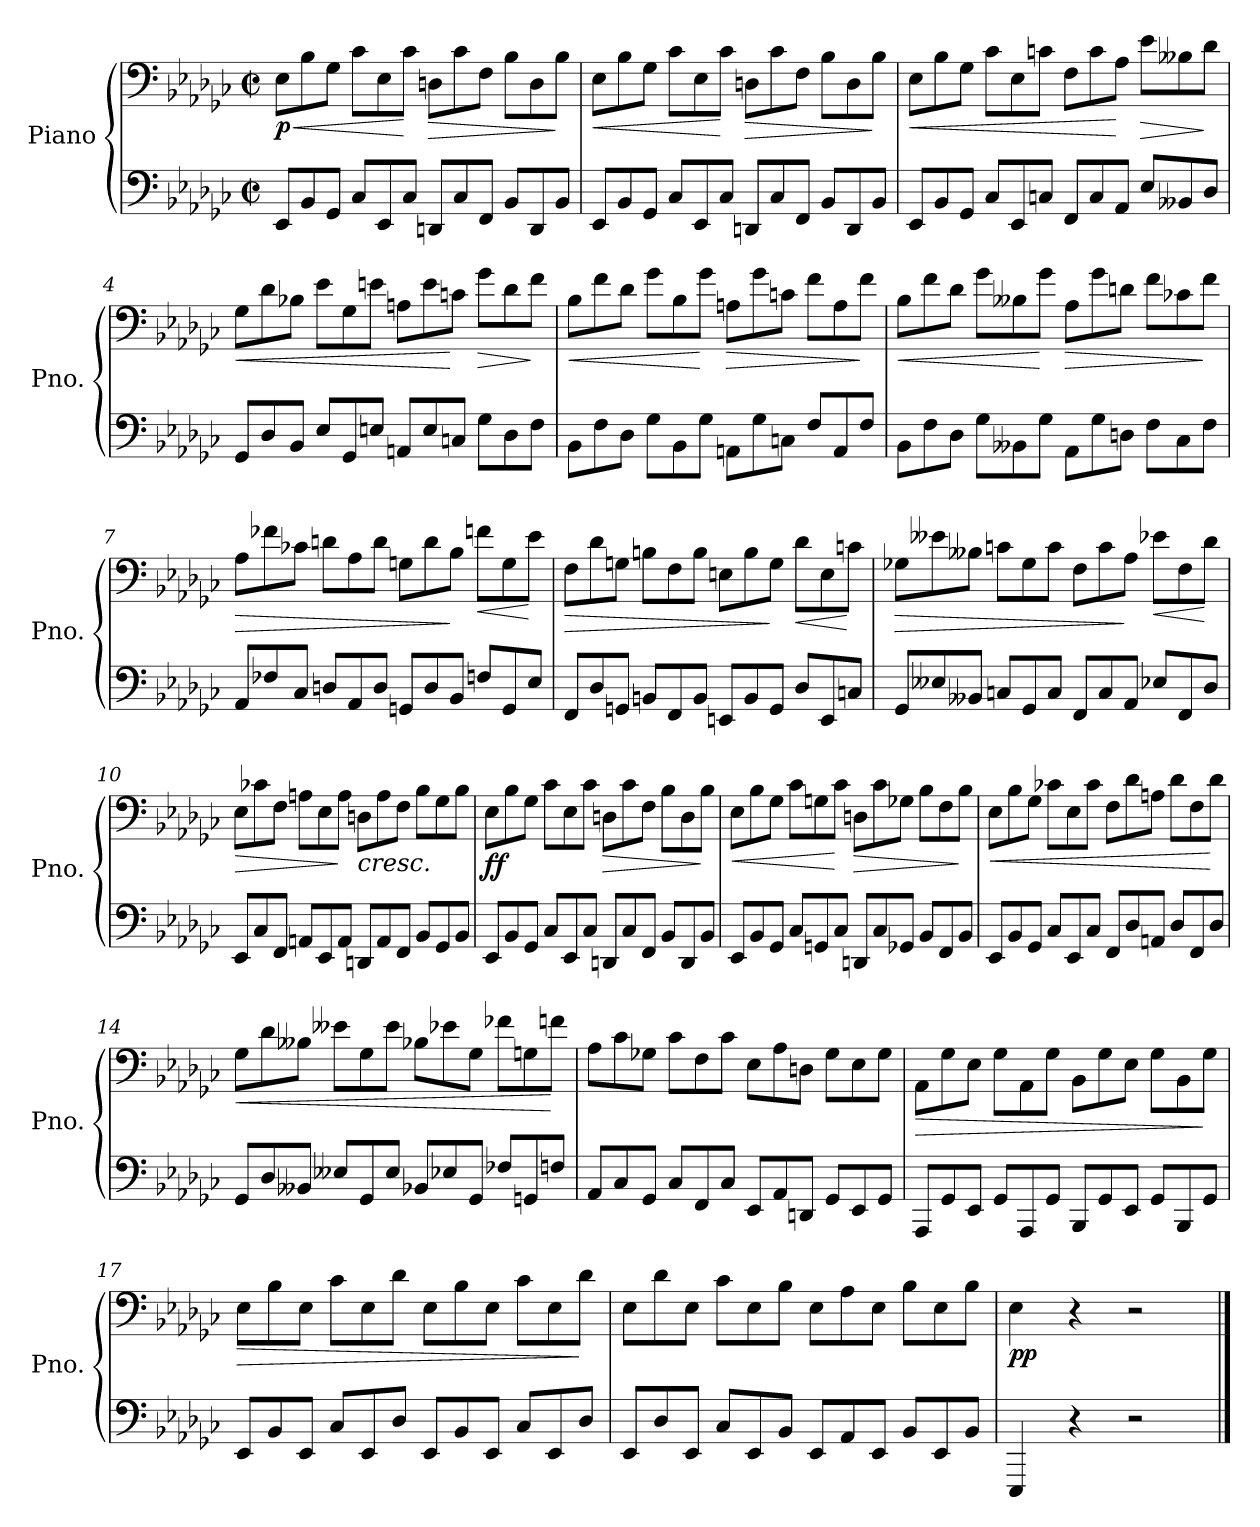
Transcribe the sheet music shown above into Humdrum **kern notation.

**kern	**kern	**dynam
*part1	*part1	*part1
*staff2	*staff1	*staff1/2
*I"Piano	*	*
*I'Pno.	*	*
*clefF4	*clefF4	*
*k[b-e-a-d-g-c-]	*k[b-e-a-d-g-c-]	*
*M2/2	*M2/2	*
*met(c|)	*met(c|)	*
*Xtuplet	*Xtuplet	*
=1	=1	=1
!	!	!LO:HP:b
!	!	!LO:DY:n=1:b
12EE-/L	12E-\L	< p
12BB-/	12B-\	.
12GG-/J	12G-\J	.
12C-/L	12c-\L	.
12EE-/	12E-\	.
12C-/J	12c-\J	[
!	!	!LO:HP:b
12DDn/L	12Dn\L	>
12C-/	12c-\	.
12FF/J	12F\J	.
12BB-/L	12B-\L	.
12DD/	12D\	.
12BB-/J	12B-\J	]
=2	=2	=2
!	!	!LO:HP:b
12EE-/L	12E-\L	<
12BB-/	12B-\	.
12GG-/J	12G-\J	.
12C-/L	12c-\L	.
12EE-/	12E-\	.
12C-/J	12c-\J	[
!	!	!LO:HP:b
12DDn/L	12Dn\L	>
12C-/	12c-\	.
12FF/J	12F\J	.
12BB-/L	12B-\L	.
12DD/	12D\	.
12BB-/J	12B-\J	]
=3	=3	=3
!	!	!LO:HP:b
12EE-/L	12E-\L	<
12BB-/	12B-\	.
12GG-/J	12G-\J	.
12C-/L	12c-\L	.
12EE-/	12E-\	.
12Cn/J	12cn\J	.
12FF/L	12F\L	.
12C/	12c\	.
12AA-/J	12A-\J	[
!	!	!LO:HP:b
12E-/L	12e-\L	>
12BB--X/	12B--X\	.
12D-/J	12d-\J	]
!!LO:LB:g=z
=4	=4	=4
!	!	!LO:HP:b
12GG-/L	12G-\L	<
12D-/	12d-\	.
12BB-/J	12B-X\J	.
12E-/L	12e-\L	.
12GG-/	12G-\	.
12En/J	12en\J	.
12AAn/L	12An\L	.
12E/	12e\	.
12Cn/J	12cn\J	[
!	!	!LO:HP:b
12G-\L	12g-\L	>
12D-\	12d-\	.
12F\J	12f\J	]
=5	=5	=5
!	!	!LO:HP:b
12BB-\L	12B-\L	<
12F\	12f\	.
12D-\J	12d-\J	.
12G-\L	12g-\L	.
12BB-\	12B-\	.
12G-\J	12g-\J	[
!	!	!LO:HP:b
12AAn\L	12An\L	>
12G-\	12g-\	.
12Cn\J	12cn\J	.
12F/L	12f\L	.
12AA/	12A\	.
12F/J	12f\J	]
!!LO:PB:g=z
=6	=6	=6
!	!	!LO:HP:b
12BB-\L	12B-\L	<
12F\	12f\	.
12D-\J	12d-\J	.
12G-\L	12g-\L	.
12BB--X\	12B--X\	.
12G-\J	12g-\J	[
!	!	!LO:HP:b
12AA-\L	12A-\L	>
12G-\	12g-\	.
12Dn\J	12dn\J	.
12F\L	12f\L	.
12C-\	12c-X\	.
12F\J	12f\J	]
=7	=7	=7
!	!	!LO:HP:b
12AA-/L	12A-\L	>
12F-X/	12f-X\	.
12C-/J	12c-X\J	.
12Dn/L	12dn\L	.
12AA-/	12A-\	.
12D/J	12d\J	.
12GGn/L	12Gn\L	.
12D/	12d\	.
12BB-/J	12B-\J	]
!	!	!LO:HP:b
12Fn/L	12fn\L	<
12GG/	12G\	.
12E-/J	12e-\J	[
!!LO:PB:g=z
=8	=8	=8
!	!	!LO:HP:b
12FF/L	12F\L	>
12D-/	12d-\	.
12GGn/J	12Gn\J	.
12BBn/L	12Bn\L	.
12FF/	12F\	.
12BB/J	12B\J	.
12EEn/L	12En\L	.
12BB/	12B\	.
12GG/J	12G\J	]
!	!	!LO:HP:b
12D-/L	12d-\L	<
12EE/	12E\	.
12Cn/J	12cn\J	[
=9	=9	=9
!	!	!LO:HP:b
12GG-/L	12G-X\L	>
12E--X/	12e--X\	.
12BB--X/J	12B--X\J	.
12Cn/L	12cn\L	.
12GG-/	12G-\	.
12C/J	12c\J	.
12FF/L	12F\L	.
12C/	12c\	.
12AA-/J	12A-\J	]
!	!	!LO:HP:b
12E-X/L	12e-X\L	<
12FF/	12F\	.
12D-/J	12d-\J	[
!!LO:PB:g=z
=10	=10	=10
!	!	!LO:HP:b
12EE-/L	12E-\L	>
12C-/	12c-X\	.
12FF/J	12F\J	.
12AAn/L	12An\L	.
12EE-/	12E-\	.
12AA/J	12A\J	]
!	!	!LO:HP:b
12DDn/L	12Dn\L	<
12AA/	12A\	.
12FF/J	12F\J	.
12BB-/L	12B-\L	.
12GG-/	12G-\	.
12BB-/J	12B-\J	.
=11	=11	=11
!	!	!LO:DY:b
12EE-/L	12E-\L	ff
12BB-/	12B-\	.
12GG-/J	12G-\J	.
12C-/L	12c-\L	.
12EE-/	12E-\	.
12C-/J	12c-\J	[
!	!	!LO:HP:b
12DDn/L	12Dn\L	>
12C-/	12c-\	.
12FF/J	12F\J	.
12BB-/L	12B-\L	.
12DD/	12D\	.
12BB-/J	12B-\J	]
=12	=12	=12
!	!	!LO:HP:b
12EE-/L	12E-\L	<
12BB-/	12B-\	.
12GG-/J	12G-\J	.
12C-/L	12c-\L	.
12GGn/	12Gn\	.
12C-/J	12c-\J	[
!	!	!LO:HP:b
12DDn/L	12Dn\L	>
12C-/	12c-\	.
12GG-X/J	12G-X\J	.
12BB-/L	12B-\L	.
12FF/	12F\	.
12BB-/J	12B-\J	]
!!LO:PB:g=z
=13	=13	=13
!	!	!LO:HP:b
12EE-/L	12E-\L	<
12BB-/	12B-\	.
12GG-/J	12G-\J	.
12C-/L	12c-X\L	.
12EE-/	12E-\	.
12C-/J	12c-\J	.
12FF/L	12F\L	.
12D-/	12d-\	.
12AAn/J	12An\J	.
12D-/L	12d-\L	.
12FF/	12F\	.
12D-/J	12d-\J	[
=14	=14	=14
!	!	!LO:HP:b
12GG-/L	12G-\L	<
12D-/	12d-\	.
12BB--X/J	12B--X\J	.
12E--X/L	12e--X\L	.
12GG-/	12G-\	.
12E--/J	12e--\J	.
12BB-X/L	12B-X\L	.
12E-X/	12e-X\	.
12GG-/J	12G-\J	.
12F-X/L	12f-X\L	.
12GGn/	12Gn\	.
12Fn/J	12fn\J	[
!!LO:PB:g=z
=15	=15	=15
12AA-/L	12A-\L	.
12C-/	12c-\	.
12GG-/J	12G-X\J	.
12C-/L	12c-\L	.
12FF/	12F\	.
12C-/J	12c-\J	.
12EE-/L	12E-\L	.
12AA-/	12A-\	.
12DDn/J	12Dn\J	.
12GG-/L	12G-\L	.
12EE-/	12E-\	.
12GG-/J	12G-\J	.
=16	=16	=16
!	!	!LO:HP:b
12AAA-/L	12AA-\L	>
12GG-/	12G-\	.
12EE-/J	12E-\J	.
12GG-/L	12G-\L	.
12AAA-/	12AA-\	.
12GG-/J	12G-\J	.
12BBB-/L	12BB-\L	.
12GG-/	12G-\	.
12EE-/J	12E-\J	.
12GG-/L	12G-\L	.
12BBB-/	12BB-\	.
12GG-/J	12G-\J	]
=17	=17	=17
!	!	!LO:HP:b
12EE-/L	12E-\L	>
12BB-/	12B-\	.
12EE-/J	12E-\J	.
12C-/L	12c-\L	.
12EE-/	12E-\	.
12D-/J	12d-\J	.
12EE-/L	12E-\L	.
12BB-/	12B-\	.
12EE-/J	12E-\J	.
12C-/L	12c-\L	.
12EE-/	12E-\	.
12D-/J	12d-\J	]
!!LO:LB:g=z
=18	=18	=18
12EE-/L	12E-\L	.
12D-/	12d-\	.
12EE-/J	12E-\J	.
12C-/L	12c-\L	.
12EE-/	12E-\	.
12BB-/J	12B-\J	.
12EE-/L	12E-\L	.
12AA-/	12A-\	.
12EE-/J	12E-\J	.
12BB-/L	12B-\L	.
12EE-/	12E-\	.
12BB-/J	12B-\J	.
=19	=19	=19
!	!	!LO:DY:b
4EEE-/	4E-\	pp
4r	4r	.
2r	2r	.
==	==	==
*-	*-	*-
